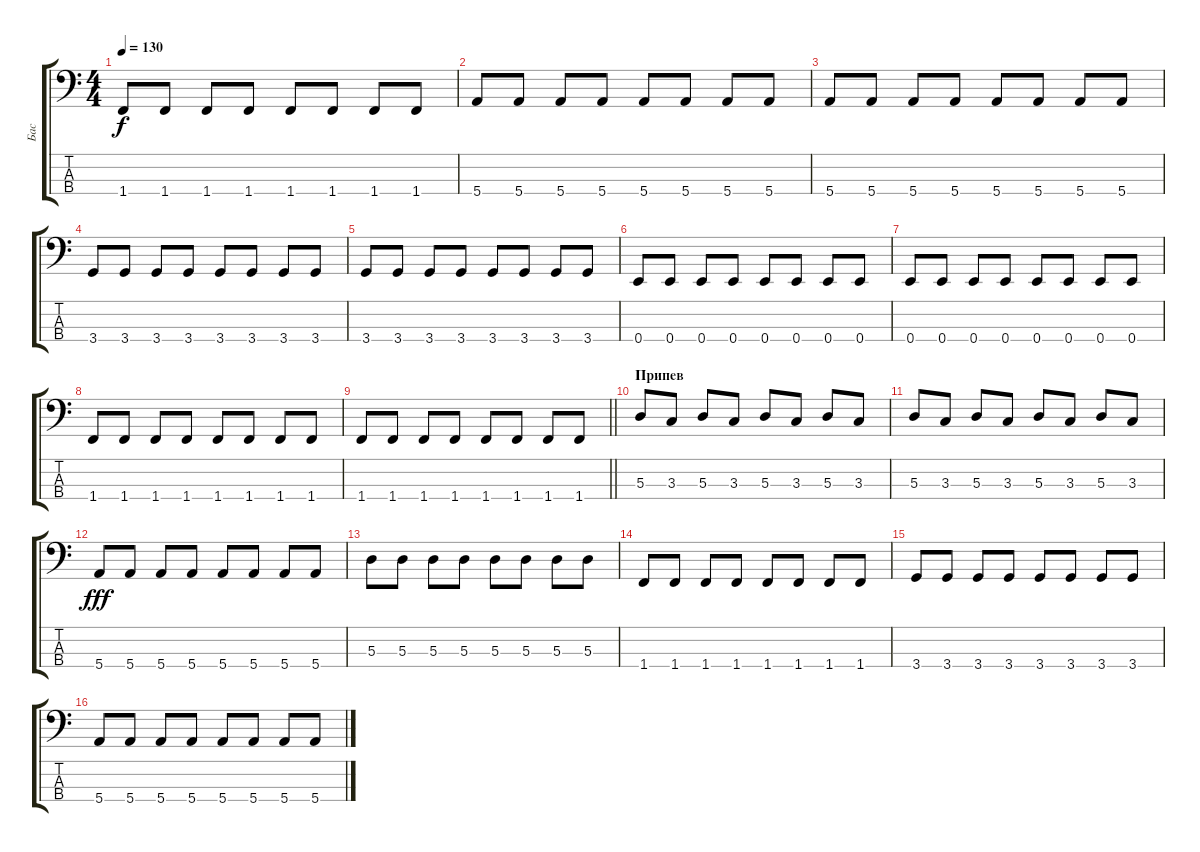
\track ("Бас" "Бас") {instrument electricbassfinger}
\staff {score tabs}
\tuning (G2 D2 A1 E1) {hide}
\ts (4 4)
\tempo 130
\clef f4
\ks c
1.4.8{dy f} 1.4.8 1.4.8 1.4.8 1.4.8 1.4.8 1.4.8 1.4.8 |
5.4.8 5.4.8 5.4.8 5.4.8 5.4.8 5.4.8 5.4.8 5.4.8 |
5.4.8 5.4.8 5.4.8 5.4.8 5.4.8 5.4.8 5.4.8 5.4.8 |
3.4.8 3.4.8 3.4.8 3.4.8 3.4.8 3.4.8 3.4.8 3.4.8 |
3.4.8 3.4.8 3.4.8 3.4.8 3.4.8 3.4.8 3.4.8 3.4.8 |
0.4.8 0.4.8 0.4.8 0.4.8 0.4.8 0.4.8 0.4.8 0.4.8 |
0.4.8 0.4.8 0.4.8 0.4.8 0.4.8 0.4.8 0.4.8 0.4.8 |
1.4.8 1.4.8 1.4.8 1.4.8 1.4.8 1.4.8 1.4.8 1.4.8 |
\barLineRight lightlight
1.4.8 1.4.8 1.4.8 1.4.8 1.4.8 1.4.8 1.4.8 1.4.8 |
\section ("" "Припев")
5.3.8 3.3.8 5.3.8 3.3.8 5.3.8 3.3.8 5.3.8 3.3.8 |
5.3.8 3.3.8 5.3.8 3.3.8 5.3.8 3.3.8 5.3.8 3.3.8 |
5.4.8{dy fff} 5.4.8 5.4.8 5.4.8 5.4.8 5.4.8 5.4.8 5.4.8 |
5.3.8 5.3.8 5.3.8 5.3.8 5.3.8 5.3.8 5.3.8 5.3.8 |
1.4.8 1.4.8 1.4.8 1.4.8 1.4.8 1.4.8 1.4.8 1.4.8 |
3.4.8 3.4.8 3.4.8 3.4.8 3.4.8 3.4.8 3.4.8 3.4.8 |
5.4.8 5.4.8 5.4.8 5.4.8 5.4.8 5.4.8 5.4.8 5.4.8
